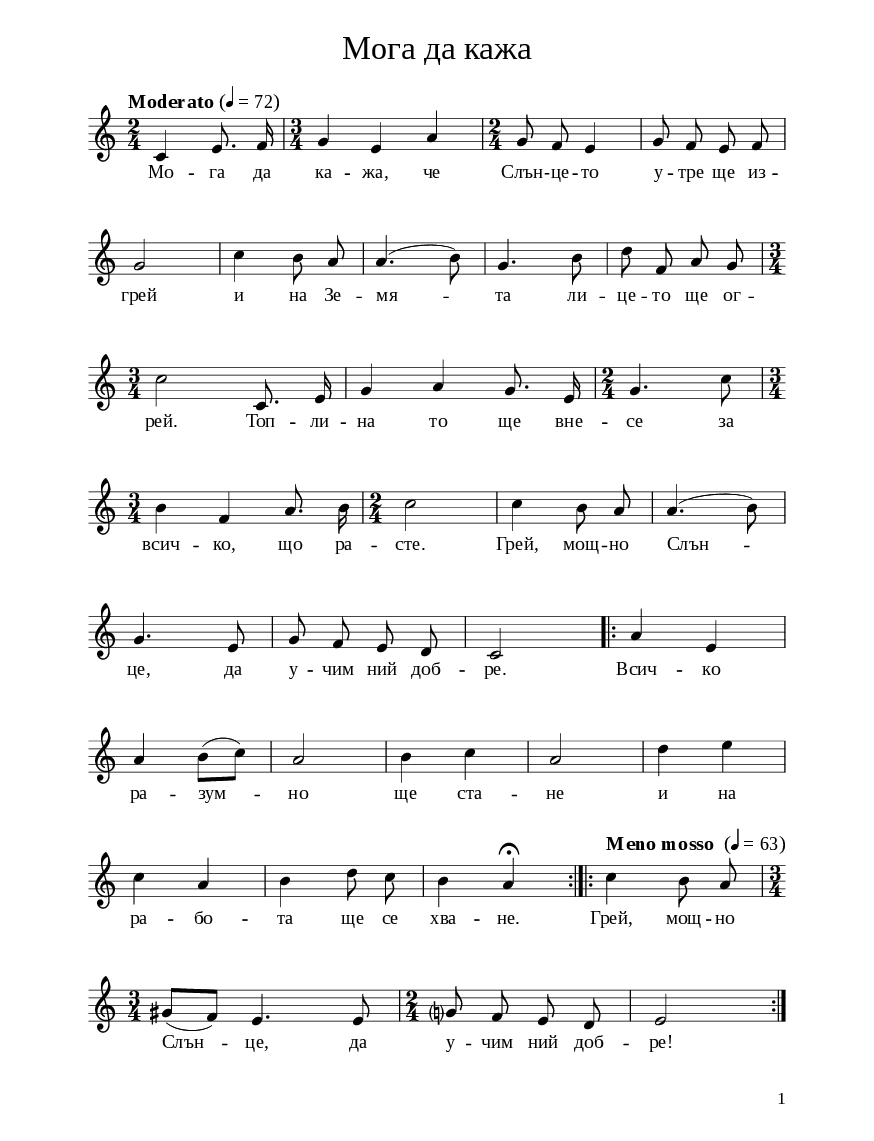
\version "2.24.4"

% include paper part and global functions
\include "include/globals.ily"

\bookpart {
  \label #'ref108
  \tocItem \markup "Мога да кажа"
  \include "include/bookpart-paper.ily"
  \score {
    \include "include/score-layout.ily"


    \new Voice \relative c' {
      \clef treble
      \key c \major
      \time 2/4
      \tempoFunc "Moderato" 4 "72"

      \autoBeamOff
      c4 e8. f16 |\time 3/4  g4 e  a4 |\time 2/4  g8 f8 e4 |  g8 f e f | \break

      g2 | c4 b8 a8 | a4. (b8) | g4. b8 | d8 f, a g | \break


      \time 3/4 c2 c,8. e16 | g4 a g8. e16 | \time 2/4 g4. c8 | \break

      \time 3/4  b4  f4  a8.  b16 | \time 2/4  | c2 | c4  b8  a8 | a4. (  b8 ) \break |

      g4.  e8 |  g8  f8  e8  d8 | c2
      | \bar ".|:"  \key a \minor a'4  e4 \break |
      a4  b8 ( [  c8 ) ] | a2 | b4  c4 | a2 | d4  e4 \break |
      c4  a4 | b4  d8  c8 | b4  a4 ^\fermata


      \tempoFunc "Meno mosso " 4 "63"| \bar ":|.|:" c4  b8  a8 \break |

      \time 3/4  | gis8 ( [  f8 ) ]  e4.  e8 | \time 2/4  | g?8  f8  e8  d8 | e2
      \bar ":|."

    }

    \addlyrics {
      Мо -- га да ка -- жа,

      че Слън -- "-це" -- то у -- тре ще из -- грей

      и на Зе -- мя -- та ли -- це -- то ще ог -- рей.

      Топ -- ли -- на то ще вне -- се

      за всич -- ко, що ра -- сте.

      Грей, мощ -- но Слън -- це,

      да у -- чим ний доб -- ре.

      Всич -- ко ра  -- зум  -- но ще

      ста  -- не и на ра  -- бо  -- та ще

      се хва  -- не. Грей, мощ  -- но Слън

      -- це, да у  -- чим ний доб  --
      ре!
    }

    \header {
      title = \titleFunc #'ref_desc_10 "Мога да кажа" "Moga da kaža"
    }

    \midi{}

  }



} % bookpart
